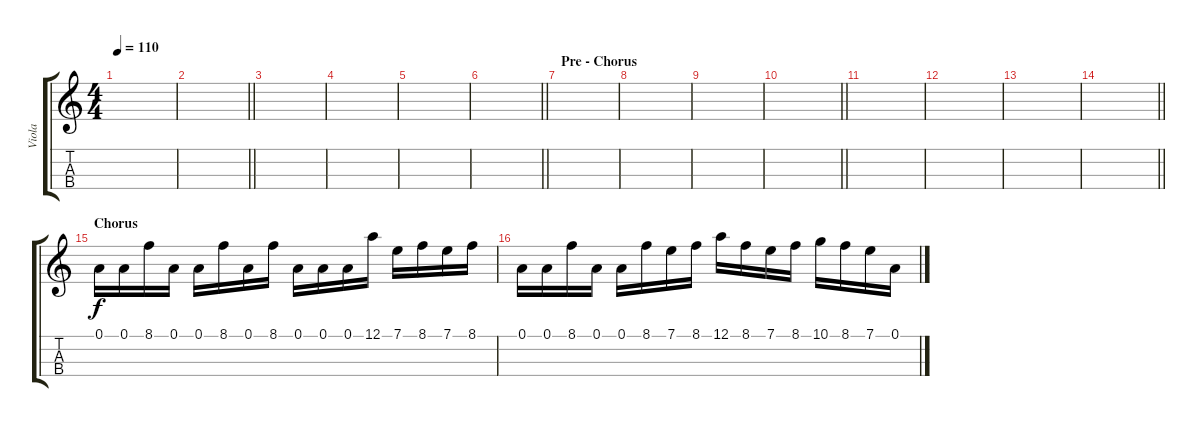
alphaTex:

\track ("Viola" "Viola") {instrument viola}
\staff {score tabs}
\tuning (A4 D4 G3 C3) {hide}
\ts (4 4)
\tempo 110
\clef g2
\ks c
|
\barLineRight lightlight
|
|
|
|
\barLineRight lightlight
|
\section ("" "Pre - Chorus")
|
|
|
\barLineRight lightlight
|
|
|
|
\barLineRight lightlight
|
\section ("" "Chorus")
0.1.16{volume 13} 0.1.16 8.1.16 0.1.16 0.1.16 8.1.16 0.1.16 8.1.16 0.1.16 0.1.16 0.1.16 12.1.16 7.1.16 8.1.16 7.1.16 8.1.16 |
0.1.16 0.1.16 8.1.16 0.1.16 0.1.16 8.1.16 7.1.16 8.1.16 12.1.16 8.1.16 7.1.16 8.1.16 10.1.16 8.1.16 7.1.16 0.1.16
